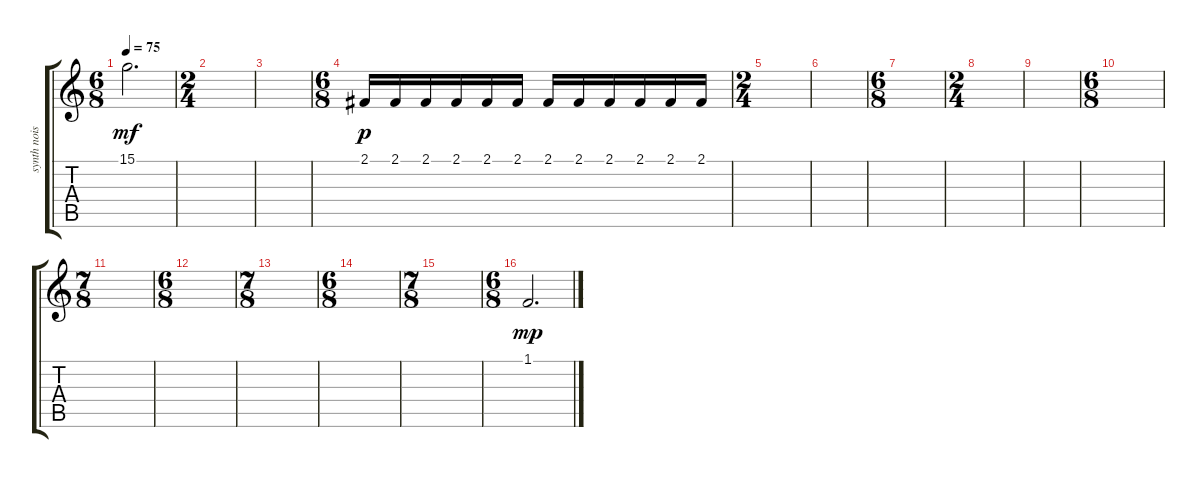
\track ("synth noises" "synth nois") {instrument seashore}
\staff {score tabs}
\tuning (E4 B3 G3 D3 A2 E2) {hide}
\ts (6 8)
\tempo 75
\clef g2
\ks c
15.1.2{d dy mf instrument lead5charang} |
\ts (2 4)
|
|
\ts (6 8)
2.1.16{dy p instrument lead5charang} 2.1.16 2.1.16 2.1.16 2.1.16 2.1.16 2.1.16 2.1.16 2.1.16 2.1.16 2.1.16 2.1.16 |
\ts (2 4)
|
|
\ts (6 8)
|
\ts (2 4)
|
|
\ts (6 8)
|
\ts (7 8)
|
\ts (6 8)
|
\ts (7 8)
|
\ts (6 8)
|
\ts (7 8)
|
\ts (6 8)
1.1.2{d dy mp instrument applause}
